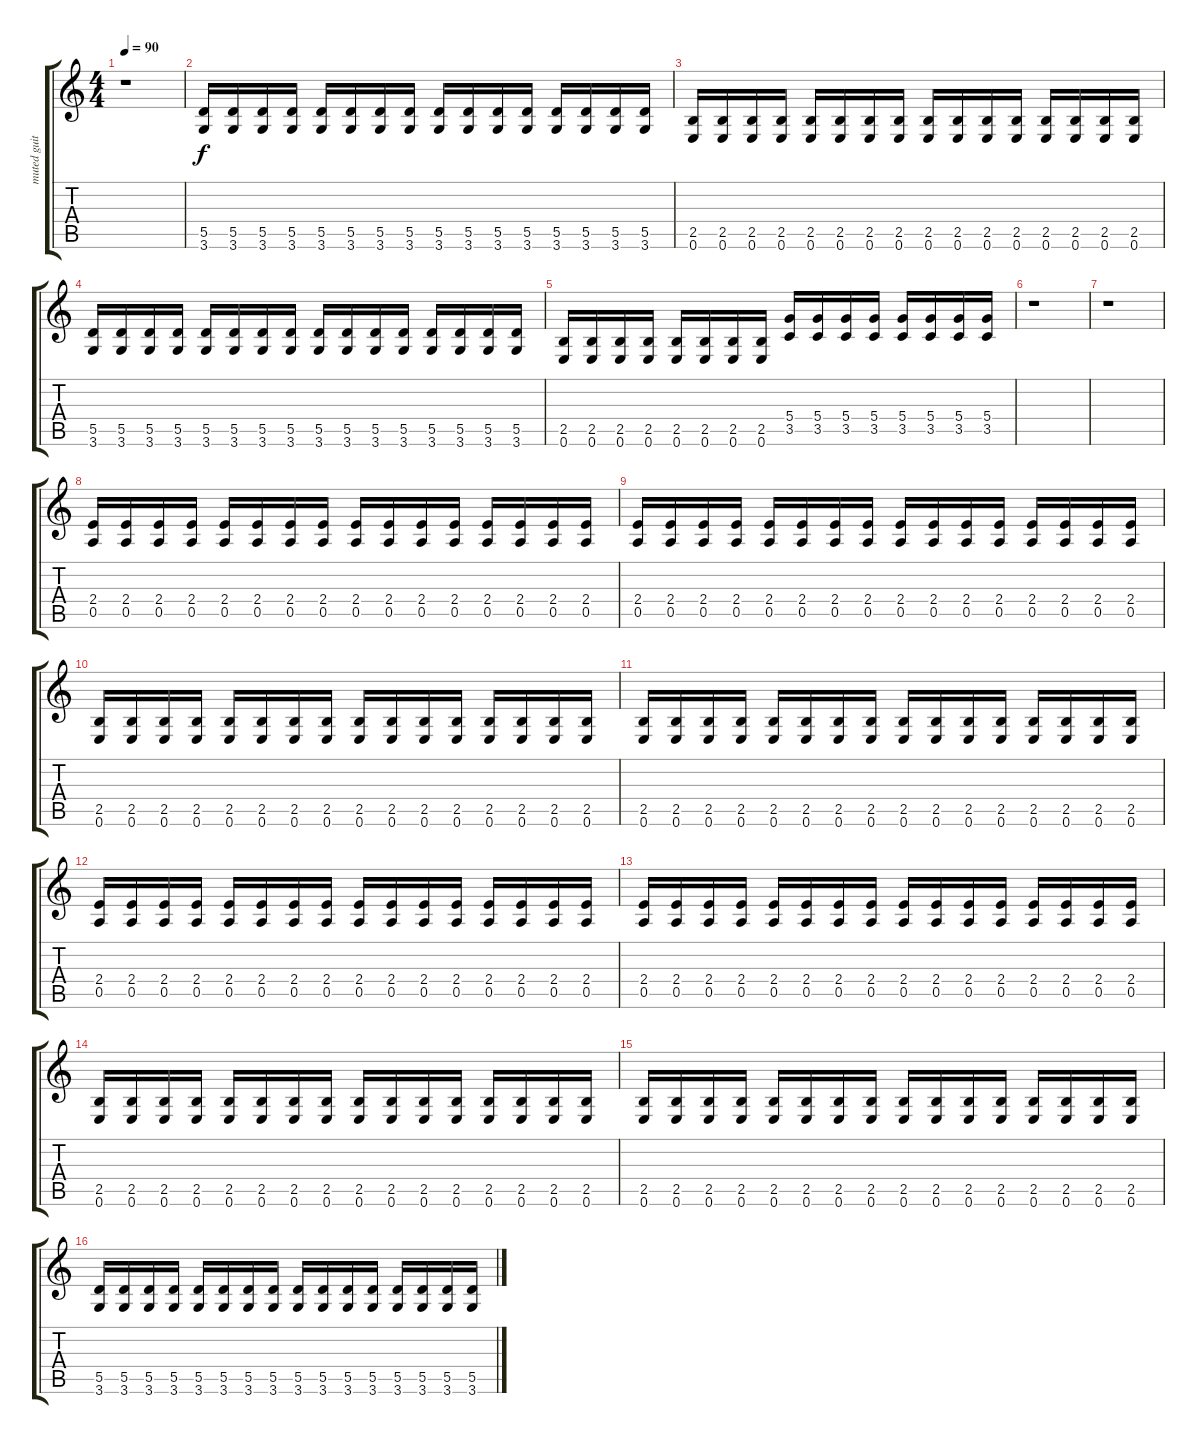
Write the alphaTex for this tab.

\track ("muted guitar" "muted guit") {instrument electricguitarmuted}
\staff {score tabs}
\tuning (E4 B3 G3 D3 A2 E2) {hide}
\ts (4 4)
\tempo 90
\clef g2
\ks c
r.1{dy f} |
(5.5 3.6).16 (5.5 3.6).16 (5.5 3.6).16 (5.5 3.6).16 (5.5 3.6).16 (5.5 3.6).16 (5.5 3.6).16 (5.5 3.6).16 (5.5 3.6).16 (5.5 3.6).16 (5.5 3.6).16 (5.5 3.6).16 (5.5 3.6).16 (5.5 3.6).16 (5.5 3.6).16 (5.5 3.6).16 |
(2.5 0.6).16 (2.5 0.6).16 (2.5 0.6).16 (2.5 0.6).16 (2.5 0.6).16 (2.5 0.6).16 (2.5 0.6).16 (2.5 0.6).16 (2.5 0.6).16 (2.5 0.6).16 (2.5 0.6).16 (2.5 0.6).16 (2.5 0.6).16 (2.5 0.6).16 (2.5 0.6).16 (2.5 0.6).16 |
(5.5 3.6).16 (5.5 3.6).16 (5.5 3.6).16 (5.5 3.6).16 (5.5 3.6).16 (5.5 3.6).16 (5.5 3.6).16 (5.5 3.6).16 (5.5 3.6).16 (5.5 3.6).16 (5.5 3.6).16 (5.5 3.6).16 (5.5 3.6).16 (5.5 3.6).16 (5.5 3.6).16 (5.5 3.6).16 |
(2.5 0.6).16 (2.5 0.6).16 (2.5 0.6).16 (2.5 0.6).16 (2.5 0.6).16 (2.5 0.6).16 (2.5 0.6).16 (2.5 0.6).16 (5.4 3.5).16 (5.4 3.5).16 (5.4 3.5).16 (5.4 3.5).16 (5.4 3.5).16 (5.4 3.5).16 (5.4 3.5).16 (5.4 3.5).16 |
r.1 |
r.1 |
(2.4 0.5).16 (2.4 0.5).16 (2.4 0.5).16 (2.4 0.5).16 (2.4 0.5).16 (2.4 0.5).16 (2.4 0.5).16 (2.4 0.5).16 (2.4 0.5).16 (2.4 0.5).16 (2.4 0.5).16 (2.4 0.5).16 (2.4 0.5).16 (2.4 0.5).16 (2.4 0.5).16 (2.4 0.5).16 |
(2.4 0.5).16 (2.4 0.5).16 (2.4 0.5).16 (2.4 0.5).16 (2.4 0.5).16 (2.4 0.5).16 (2.4 0.5).16 (2.4 0.5).16 (2.4 0.5).16 (2.4 0.5).16 (2.4 0.5).16 (2.4 0.5).16 (2.4 0.5).16 (2.4 0.5).16 (2.4 0.5).16 (2.4 0.5).16 |
(2.5 0.6).16 (2.5 0.6).16 (2.5 0.6).16 (2.5 0.6).16 (2.5 0.6).16 (2.5 0.6).16 (2.5 0.6).16 (2.5 0.6).16 (2.5 0.6).16 (2.5 0.6).16 (2.5 0.6).16 (2.5 0.6).16 (2.5 0.6).16 (2.5 0.6).16 (2.5 0.6).16 (2.5 0.6).16 |
(2.5 0.6).16 (2.5 0.6).16 (2.5 0.6).16 (2.5 0.6).16 (2.5 0.6).16 (2.5 0.6).16 (2.5 0.6).16 (2.5 0.6).16 (2.5 0.6).16 (2.5 0.6).16 (2.5 0.6).16 (2.5 0.6).16 (2.5 0.6).16 (2.5 0.6).16 (2.5 0.6).16 (2.5 0.6).16 |
(2.4 0.5).16 (2.4 0.5).16 (2.4 0.5).16 (2.4 0.5).16 (2.4 0.5).16 (2.4 0.5).16 (2.4 0.5).16 (2.4 0.5).16 (2.4 0.5).16 (2.4 0.5).16 (2.4 0.5).16 (2.4 0.5).16 (2.4 0.5).16 (2.4 0.5).16 (2.4 0.5).16 (2.4 0.5).16 |
(2.4 0.5).16 (2.4 0.5).16 (2.4 0.5).16 (2.4 0.5).16 (2.4 0.5).16 (2.4 0.5).16 (2.4 0.5).16 (2.4 0.5).16 (2.4 0.5).16 (2.4 0.5).16 (2.4 0.5).16 (2.4 0.5).16 (2.4 0.5).16 (2.4 0.5).16 (2.4 0.5).16 (2.4 0.5).16 |
(2.5 0.6).16 (2.5 0.6).16 (2.5 0.6).16 (2.5 0.6).16 (2.5 0.6).16 (2.5 0.6).16 (2.5 0.6).16 (2.5 0.6).16 (2.5 0.6).16 (2.5 0.6).16 (2.5 0.6).16 (2.5 0.6).16 (2.5 0.6).16 (2.5 0.6).16 (2.5 0.6).16 (2.5 0.6).16 |
(2.5 0.6).16 (2.5 0.6).16 (2.5 0.6).16 (2.5 0.6).16 (2.5 0.6).16 (2.5 0.6).16 (2.5 0.6).16 (2.5 0.6).16 (2.5 0.6).16 (2.5 0.6).16 (2.5 0.6).16 (2.5 0.6).16 (2.5 0.6).16 (2.5 0.6).16 (2.5 0.6).16 (2.5 0.6).16 |
(5.5 3.6).16 (5.5 3.6).16 (5.5 3.6).16 (5.5 3.6).16 (5.5 3.6).16 (5.5 3.6).16 (5.5 3.6).16 (5.5 3.6).16 (5.5 3.6).16 (5.5 3.6).16 (5.5 3.6).16 (5.5 3.6).16 (5.5 3.6).16 (5.5 3.6).16 (5.5 3.6).16 (5.5 3.6).16
